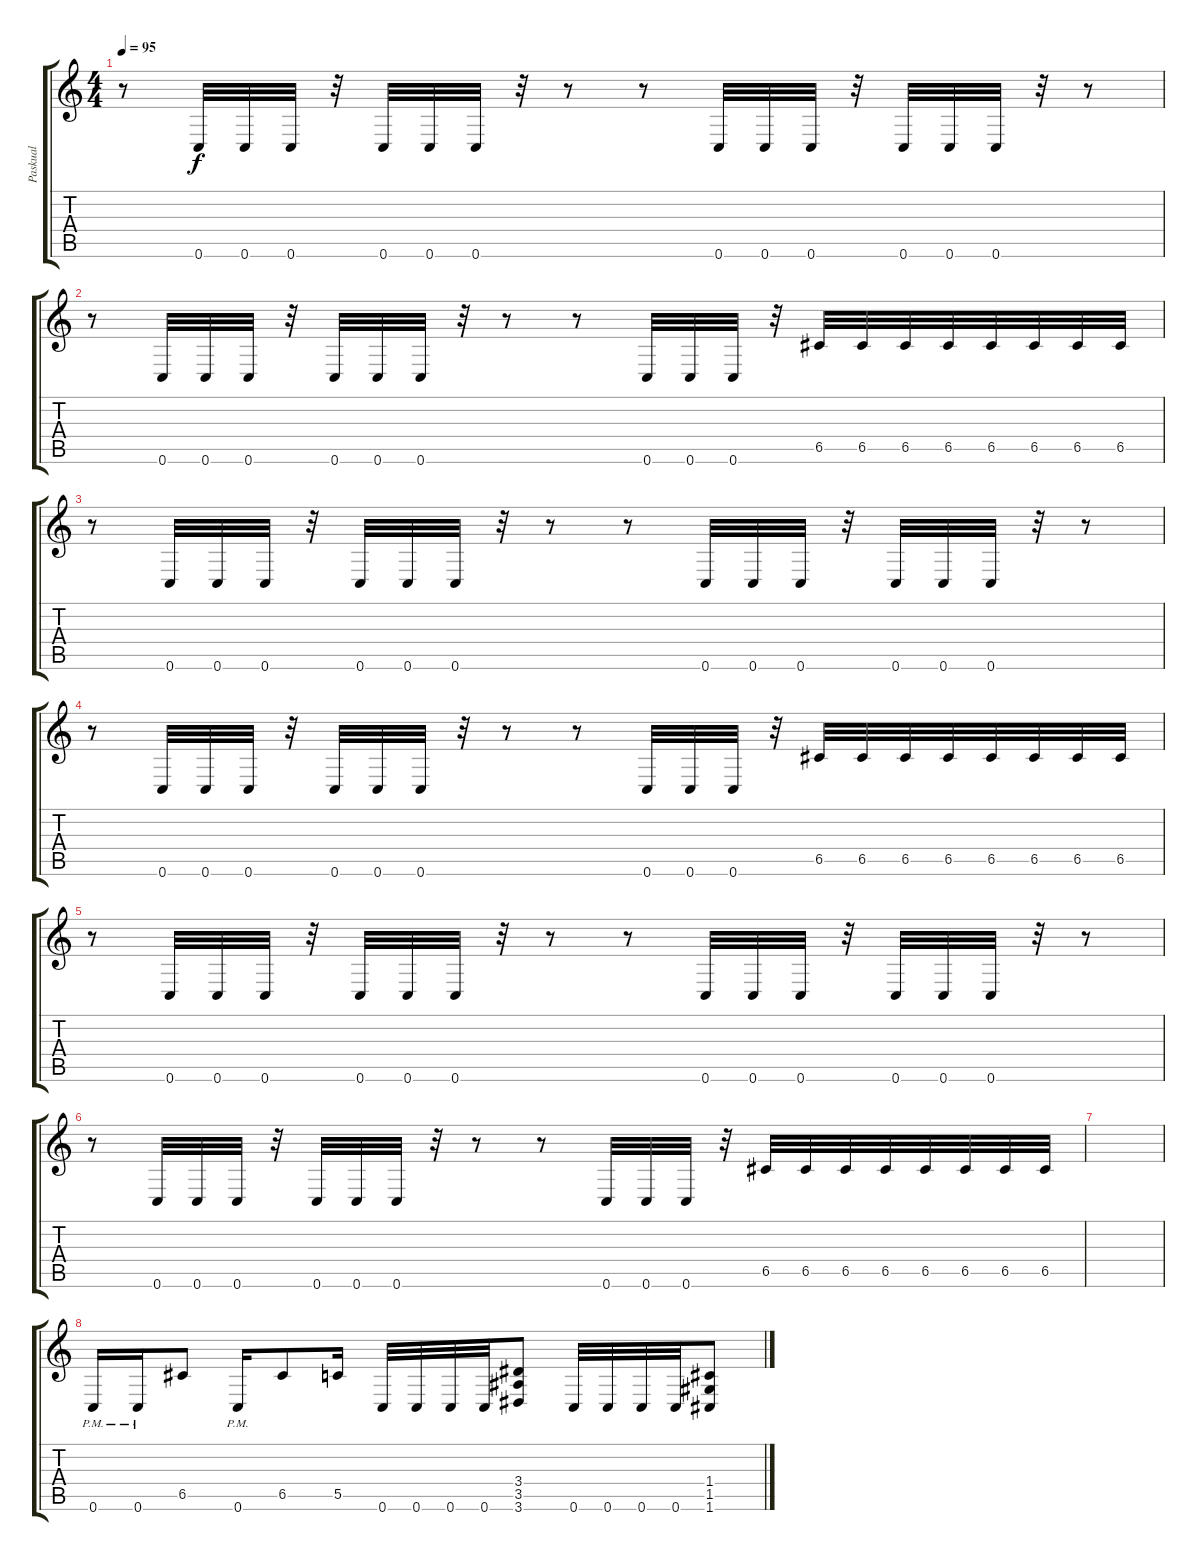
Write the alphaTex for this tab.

\track ("Paskual" "Paskual") {instrument distortionguitar}
\staff {score tabs}
\tuning (D4 A3 F3 C3 G2 C2) {hide}
\ts (4 4)
\tempo 95
\clef g2
\ks c
r.8{dy f} 0.6.32 0.6.32 0.6.32 r.32 0.6.32 0.6.32 0.6.32 r.32 r.8 r.8 0.6.32 0.6.32 0.6.32 r.32 0.6.32 0.6.32 0.6.32 r.32 r.8 |
r.8 0.6.32 0.6.32 0.6.32 r.32 0.6.32 0.6.32 0.6.32 r.32 r.8 r.8 0.6.32 0.6.32 0.6.32 r.32 6.5.32 6.5.32 6.5.32 6.5.32 6.5.32 6.5.32 6.5.32 6.5.32 |
r.8 0.6.32 0.6.32 0.6.32 r.32 0.6.32 0.6.32 0.6.32 r.32 r.8 r.8 0.6.32 0.6.32 0.6.32 r.32 0.6.32 0.6.32 0.6.32 r.32 r.8 |
r.8 0.6.32 0.6.32 0.6.32 r.32 0.6.32 0.6.32 0.6.32 r.32 r.8 r.8 0.6.32 0.6.32 0.6.32 r.32 6.5.32 6.5.32 6.5.32 6.5.32 6.5.32 6.5.32 6.5.32 6.5.32 |
r.8 0.6.32 0.6.32 0.6.32 r.32 0.6.32 0.6.32 0.6.32 r.32 r.8 r.8 0.6.32 0.6.32 0.6.32 r.32 0.6.32 0.6.32 0.6.32 r.32 r.8 |
r.8 0.6.32 0.6.32 0.6.32 r.32 0.6.32 0.6.32 0.6.32 r.32 r.8 r.8 0.6.32 0.6.32 0.6.32 r.32 6.5.32 6.5.32 6.5.32 6.5.32 6.5.32 6.5.32 6.5.32 6.5.32 |
|
0.6{pm}.16 0.6{pm}.16 6.5.8 0.6{pm}.16 6.5.8 5.5.16 0.6.32 0.6.32 0.6.32 0.6.32 (3.4 3.5 3.6).8 0.6.32 0.6.32 0.6.32 0.6.32 (1.4 1.5 1.6).8
